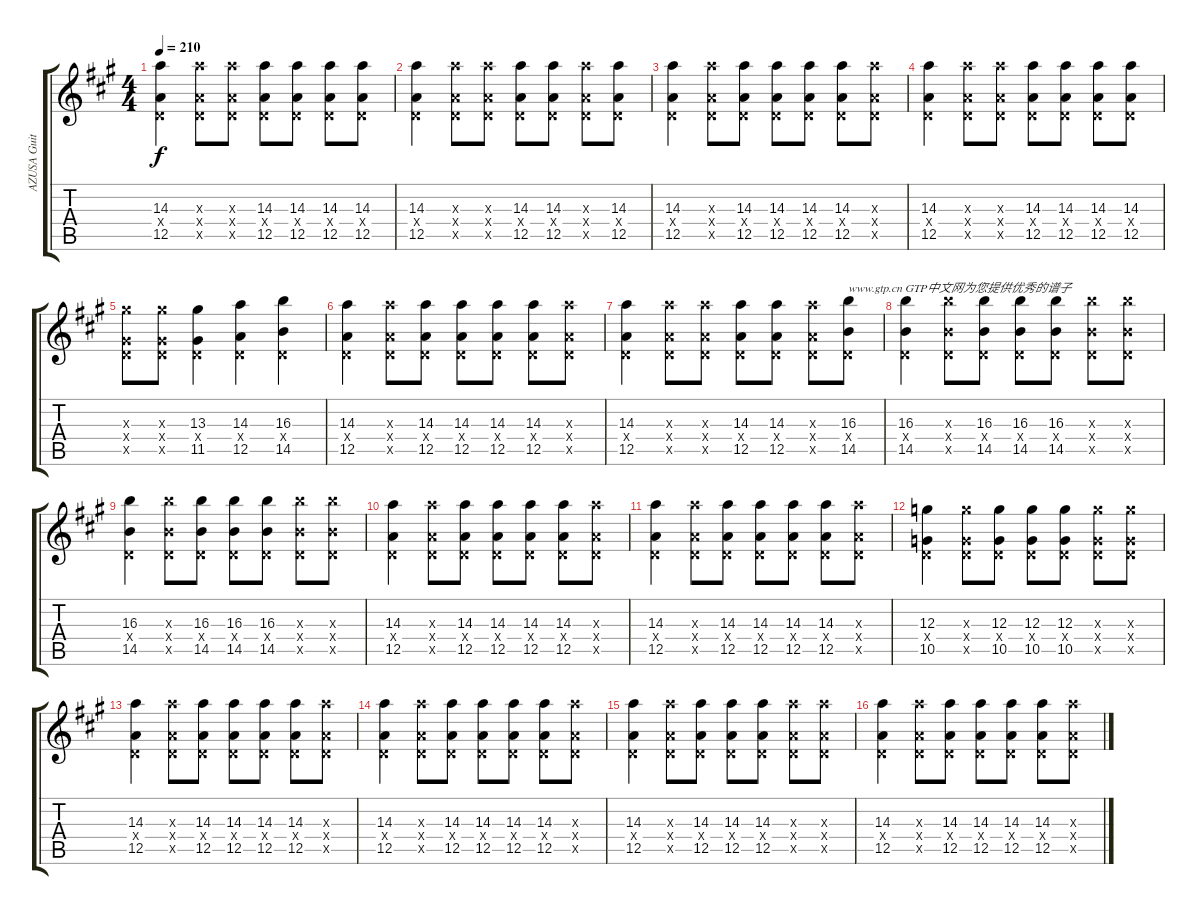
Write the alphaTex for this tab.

\track ("AZUSA Guitar" "AZUSA Guit") {instrument distortionguitar}
\staff {score tabs}
\tuning (E4 B3 G3 D3 A2 E2) {hide}
\ts (4 4)
\tempo 210
\clef g2
\ks a
(14.3 0.4{x} 12.5).4{dy f} (14.3{x} 0.4{x} 12.5{x}).8 (14.3{x} 0.4{x} 12.5{x}).8 (14.3 0.4{x} 12.5).8 (14.3 0.4{x} 12.5).8 (14.3 0.4{x} 12.5).8 (14.3 0.4{x} 12.5).8 |
(14.3 0.4{x} 12.5).4 (14.3{x} 0.4{x} 12.5{x}).8 (14.3{x} 0.4{x} 12.5{x}).8 (14.3 0.4{x} 12.5).8 (14.3 0.4{x} 12.5).8 (14.3{x} 0.4{x} 12.5{x}).8 (14.3 0.4{x} 12.5).8 |
(14.3 0.4{x} 12.5).4 (14.3{x} 0.4{x} 12.5{x}).8 (14.3 0.4{x} 12.5).8 (14.3 0.4{x} 12.5).8 (14.3 0.4{x} 12.5).8 (14.3 0.4{x} 12.5).8 (14.3{x} 0.4{x} 12.5{x}).8 |
(14.3 0.4{x} 12.5).4 (14.3{x} 0.4{x} 12.5{x}).8 (14.3{x} 0.4{x} 12.5{x}).8 (14.3 0.4{x} 12.5).8 (14.3 0.4{x} 12.5).8 (14.3 0.4{x} 12.5).8 (14.3 0.4{x} 12.5).8 |
(13.3{x} 0.4{x} 11.5{x}).8 (13.3{x} 0.4{x} 11.5{x}).8 (13.3 0.4{x} 11.5).4 (14.3 0.4{x} 12.5).4 (16.3 0.4{x} 14.5).4 |
(14.3 0.4{x} 12.5).4 (14.3{x} 0.4{x} 12.5{x}).8 (14.3 0.4{x} 12.5).8 (14.3 0.4{x} 12.5).8 (14.3 0.4{x} 12.5).8 (14.3 0.4{x} 12.5).8 (14.3{x} 0.4{x} 12.5{x}).8 |
(14.3 0.4{x} 12.5).4 (14.3{x} 0.4{x} 12.5{x}).8 (14.3{x} 0.4{x} 12.5{x}).8 (14.3 0.4{x} 12.5).8 (14.3 0.4{x} 12.5).8 (14.3{x} 0.4{x} 12.5{x}).8 (16.3 0.4{x} 14.5).8{txt "www.gtp.cn GTP中文网为您提供优秀的谱子"} |
(16.3 0.4{x} 14.5).4 (16.3{x} 0.4{x} 14.5{x}).8 (16.3 0.4{x} 14.5).8 (16.3 0.4{x} 14.5).8 (16.3 0.4{x} 14.5).8 (16.3{x} 0.4{x} 14.5{x}).8 (16.3{x} 0.4{x} 14.5{x}).8 |
(16.3 0.4{x} 14.5).4 (16.3{x} 0.4{x} 14.5{x}).8 (16.3 0.4{x} 14.5).8 (16.3 0.4{x} 14.5).8 (16.3 0.4{x} 14.5).8 (16.3{x} 0.4{x} 14.5{x}).8 (16.3{x} 0.4{x} 14.5{x}).8 |
(14.3 0.4{x} 12.5).4 (14.3{x} 0.4{x} 12.5{x}).8 (14.3 0.4{x} 12.5).8 (14.3 0.4{x} 12.5).8 (14.3 0.4{x} 12.5).8 (14.3 0.4{x} 12.5).8 (14.3{x} 0.4{x} 12.5{x}).8 |
(14.3 0.4{x} 12.5).4 (14.3{x} 0.4{x} 12.5{x}).8 (14.3 0.4{x} 12.5).8 (14.3 0.4{x} 12.5).8 (14.3 0.4{x} 12.5).8 (14.3 0.4{x} 12.5).8 (14.3{x} 0.4{x} 12.5{x}).8 |
(12.3 0.4{x} 10.5).4 (12.3{x} 0.4{x} 10.5{x}).8 (12.3 0.4{x} 10.5).8 (12.3 0.4{x} 10.5).8 (12.3 0.4{x} 10.5).8 (12.3{x} 0.4{x} 10.5{x}).8 (12.3{x} 0.4{x} 10.5{x}).8 |
(14.3 0.4{x} 12.5).4 (14.3{x} 0.4{x} 12.5{x}).8 (14.3 0.4{x} 12.5).8 (14.3 0.4{x} 12.5).8 (14.3 0.4{x} 12.5).8 (14.3 0.4{x} 12.5).8 (14.3{x} 0.4{x} 12.5{x}).8 |
(14.3 0.4{x} 12.5).4 (14.3{x} 0.4{x} 12.5{x}).8 (14.3 0.4{x} 12.5).8 (14.3 0.4{x} 12.5).8 (14.3 0.4{x} 12.5).8 (14.3 0.4{x} 12.5).8 (14.3{x} 0.4{x} 12.5{x}).8 |
(14.3 0.4{x} 12.5).4 (14.3{x} 0.4{x} 12.5{x}).8 (14.3 0.4{x} 12.5).8 (14.3 0.4{x} 12.5).8 (14.3 0.4{x} 12.5).8 (14.3{x} 0.4{x} 12.5{x}).8 (14.3{x} 0.4{x} 12.5{x}).8 |
(14.3 0.4{x} 12.5).4 (14.3{x} 0.4{x} 12.5{x}).8 (14.3 0.4{x} 12.5).8 (14.3 0.4{x} 12.5).8 (14.3 0.4{x} 12.5).8 (14.3 0.4{x} 12.5).8 (14.3{x} 0.4{x} 12.5{x}).8
